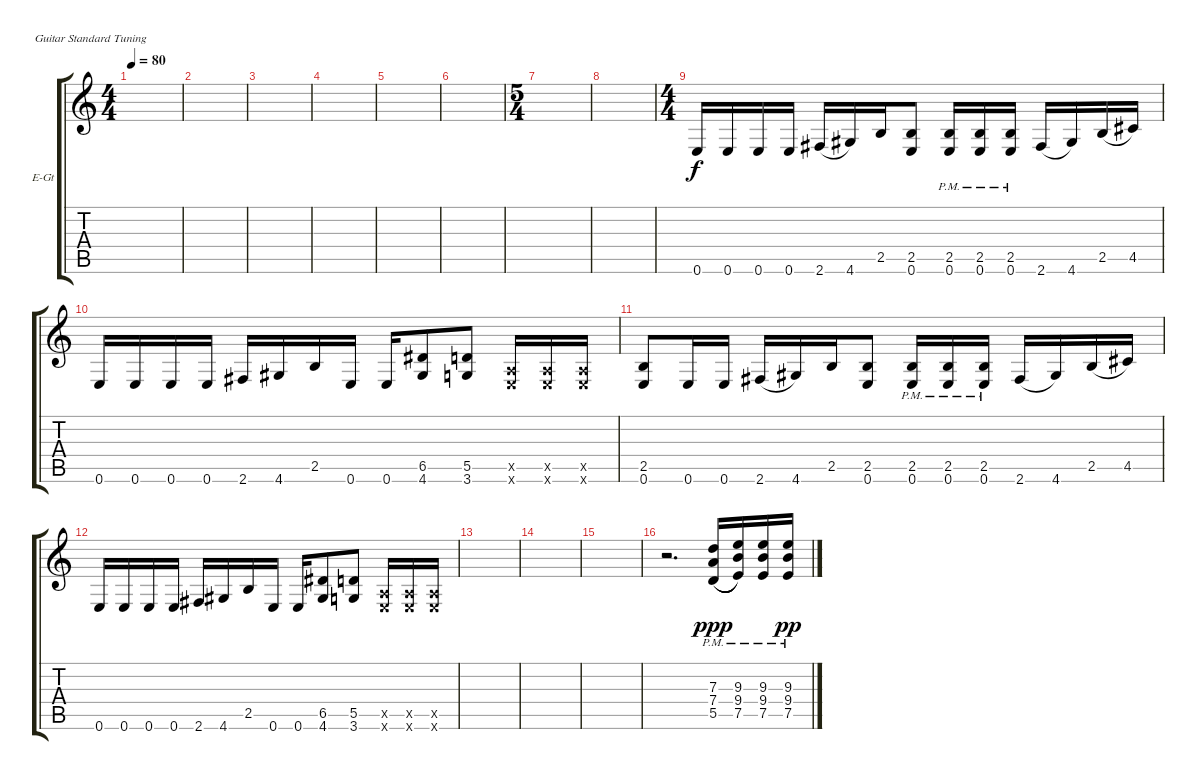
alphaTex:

\defaultSystemsLayout 4
\bracketExtendMode groupsimilarinstruments
\firstSystemTrackNameOrientation horizontal
\otherSystemsTrackNameOrientation horizontal
\track ("Electric Guitar" "E-Gt") {instrument overdrivenguitar}
\staff {score tabs}
\tuning (E4 B3 G3 D3 A2 E2)
\ts (4 4)
\tempo 80
\clef g2
\ks c
|
|
|
|
|
|
\ts (5 4)
|
|
\ts (4 4)
0.6.16 0.6.16 0.6.16 0.6.16 2.6.16{legatoorigin} 4.6.16 2.5.16 (0.6 2.5).8 (0.6{pm} 2.5{pm}).16 (0.6{pm} 2.5{pm}).16 (0.6{pm} 2.5{pm}).16 2.6.16{legatoorigin} 4.6.16 2.5.16{legatoorigin} 4.5.16 |
0.6.16 0.6.16 0.6.16 0.6.16 2.6.16 4.6.16 2.5.16 0.6.16 0.6.16 (4.6 6.5).8 (3.6 5.5).8 (0.5{x} 0.6{x}).16 (0.6{x} 0.5{x}).16 (0.5{x} 0.6{x}).16 |
(0.6 2.5).8 0.6.16 0.6.16 2.6.16{legatoorigin} 4.6.16 2.5.16 (0.6 2.5).8 (0.6{pm} 2.5{pm}).16 (0.6{pm} 2.5{pm}).16 (0.6{pm} 2.5{pm}).16 2.6.16{legatoorigin} 4.6.16 2.5.16{legatoorigin} 4.5.16 |
0.6.16 0.6.16 0.6.16 0.6.16 2.6.16 4.6.16 2.5.16 0.6.16 0.6.16 (4.6 6.5).8 (3.6 5.5).8 (0.5{x} 0.6{x}).16 (0.6{x} 0.5{x}).16 (0.5{x} 0.6{x}).16 |
|
|
|
r.2{d} (5.5{pm} 7.4{pm} 7.3{pm}).16{dy ppp legatoorigin} (9.3{pm} 9.4{pm} 7.5{pm}).16 (7.5{pm} 9.4{pm} 9.3{pm}).16 (7.5{pm} 9.4{pm} 9.3{pm}).16{dy pp}
